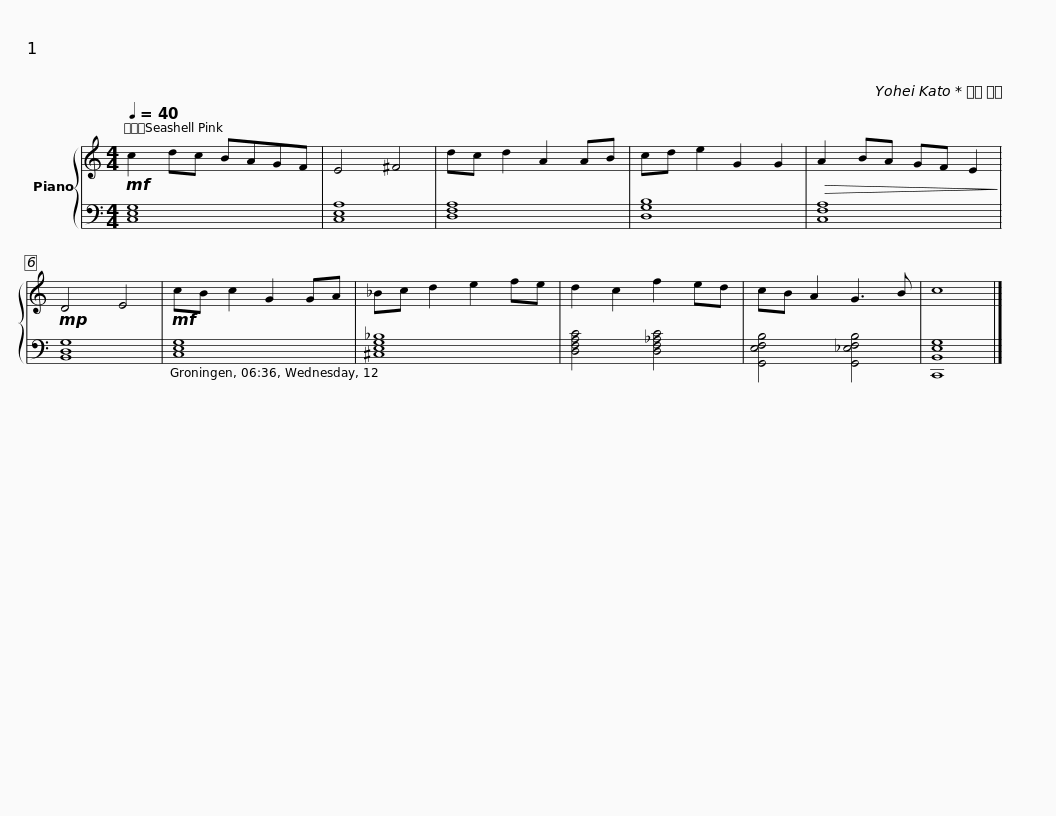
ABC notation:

X:1
%%score { 1 | 2 }
L:1/8
Q:1/4=40
M:4/4
I:linebreak $
K:C
V:1 treble
V:2 bass
V:1
!mf! c2 dc BAGF | E4 ^F4 | dc d2 A2 AB | cd e2 G2 G2 |!>(! A2 BA GF E2!>)! | %5
!mp! D4 E4 |$!mf! cB c2 G2 GA | _Bc d2 e2 fe | d2 c2 f2 ed | cB A2 G3 B | %10
 c8 |] %11
V:2
 [C,E,G,]8 | [C,E,A,]8 | [D,F,A,]8 | [D,G,B,]8 | [C,F,A,]8 | %5
 [B,,D,G,]8 |$ [C,E,G,]8 | [^C,E,G,_B,]8 | [D,F,A,C]4 [D,F,_A,C]4 | [G,,E,F,B,]4 [G,,_E,F,B,]4 | %10
 [C,,B,,E,G,]8 |] %11
